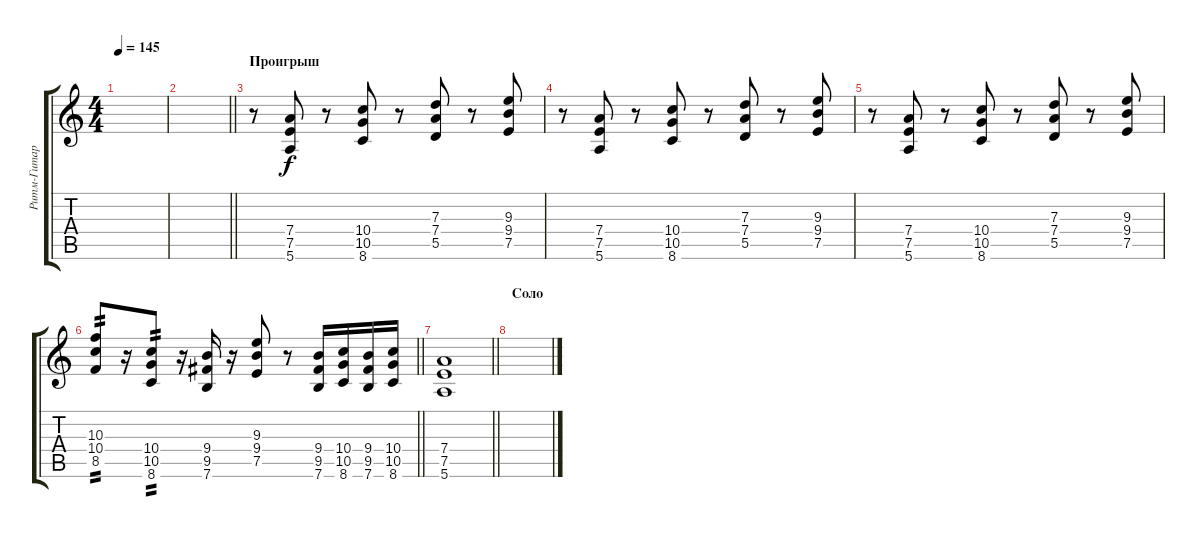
\track ("Ритм-Гитара" "Ритм-Гитар") {instrument acousticguitarnylon}
\staff {score tabs}
\tuning (E4 B3 G3 D3 A2 E2) {hide}
\ts (4 4)
\tempo 145
\clef g2
\ks c
|
\barLineRight lightlight
|
\section ("" "Проигрыш")
r.8 (7.4 7.5 5.6).8 r.8 (10.4 10.5 8.6).8 r.8 (7.3 7.4 5.5).8 r.8 (9.3 9.4 7.5).8 |
r.8 (7.4 7.5 5.6).8 r.8 (10.4 10.5 8.6).8 r.8 (7.3 7.4 5.5).8 r.8 (9.3 9.4 7.5).8 |
r.8 (7.4 7.5 5.6).8 r.8 (10.4 10.5 8.6).8 r.8 (7.3 7.4 5.5).8 r.8 (9.3 9.4 7.5).8 |
\barLineRight lightlight
(10.3 10.4 8.5).8{tp 2} r.16 (10.4 10.5 8.6).8{tp 2} r.16 (9.4 9.5 7.6).16 r.16 (9.3 9.4 7.5).8 r.8 (9.4 9.5 7.6).16 (10.4 10.5 8.6).16 (9.4 9.5 7.6).16 (10.4 10.5 8.6).16 |
\barLineRight lightlight
(7.4 7.5 5.6).1 |
\section ("" "Соло")
